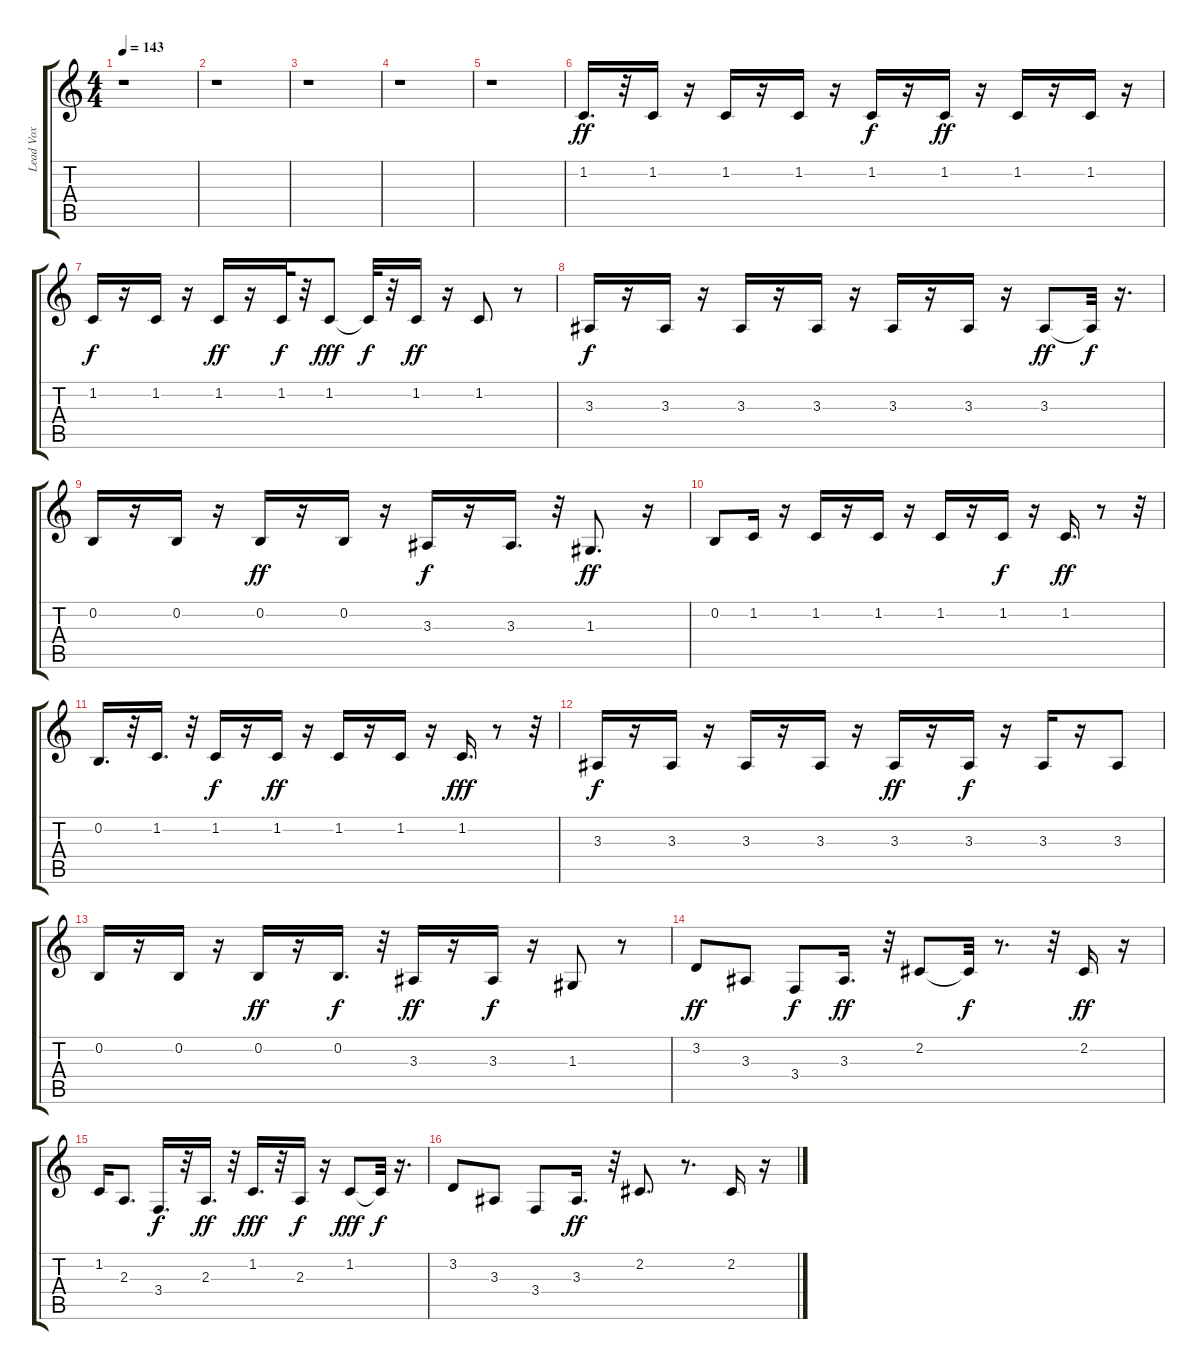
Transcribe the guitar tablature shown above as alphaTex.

\track ("Lead Vox" "Lead Vox") {instrument voiceoohs}
\staff {score tabs}
\tuning (E4 B3 G3 D3 A2 E2) {hide}
\ts (4 4)
\tempo 143
\clef g2
\ks c
r.1{dy ff instrument voiceoohs} |
r.1 |
r.1 |
r.1 |
r.1 |
1.2.16{d} r.32 1.2.16 r.16 1.2.16 r.16 1.2.16 r.16 1.2.16{dy f} r.16 1.2.16{dy ff} r.16 1.2.16 r.16 1.2.16 r.16 |
1.2.16{dy f} r.16 1.2.16 r.16 1.2.16{dy ff} r.16 1.2.32{dy f} r.32 1.2.8{dy fff} 1.2{t}.32{dy f} r.32 1.2.16{dy ff} r.16 1.2.8 r.8 |
3.3.16{dy f} r.16 3.3.16 r.16 3.3.16 r.16 3.3.16 r.16 3.3.16 r.16 3.3.16 r.16 3.3.8{dy ff} 3.3{t}.32{dy f} r.16{d} |
0.2.16 r.16 0.2.16 r.16 0.2.16{dy ff} r.16 0.2.16 r.16 3.3.16{dy f} r.16 3.3.16{d} r.32 1.3.8{d dy ff} r.16 |
0.2.8 1.2.16 r.16 1.2.16 r.16 1.2.16 r.16 1.2.16 r.16 1.2.16{dy f} r.16 1.2.16{d dy ff} r.8 r.32 |
0.2.16{d} r.32 1.2.16{d} r.32 1.2.16{dy f} r.16 1.2.16{dy ff} r.16 1.2.16 r.16 1.2.16 r.16 1.2.16{d dy fff} r.8 r.32 |
3.3.16{dy f} r.16 3.3.16 r.16 3.3.16 r.16 3.3.16 r.16 3.3.16{dy ff} r.16 3.3.16{dy f} r.16 3.3.16 r.16 3.3.8 |
0.2.16 r.16 0.2.16 r.16 0.2.16{dy ff} r.16 0.2.16{d dy f} r.32 3.3.16{dy ff} r.16 3.3.16{dy f} r.16 1.3.8 r.8 |
3.2.8{dy ff} 3.3.8 3.4.8{dy f} 3.3.16{d dy ff} r.32 2.2.8 2.2{t}.32{dy f} r.8{d} r.32 2.2.16{dy ff} r.16 |
1.2.16 2.3.8{d} 3.4.16{d dy f} r.32 2.3.16{d dy ff} r.32 1.2.16{d dy fff} r.32 2.3.16{dy f} r.16 1.2.8{dy fff} 1.2{t}.32{dy f} r.16{d} |
3.2.8 3.3.8 3.4.8 3.3.16{d dy ff} r.32 2.2.8{d} r.8{d} 2.2.16 r.16
